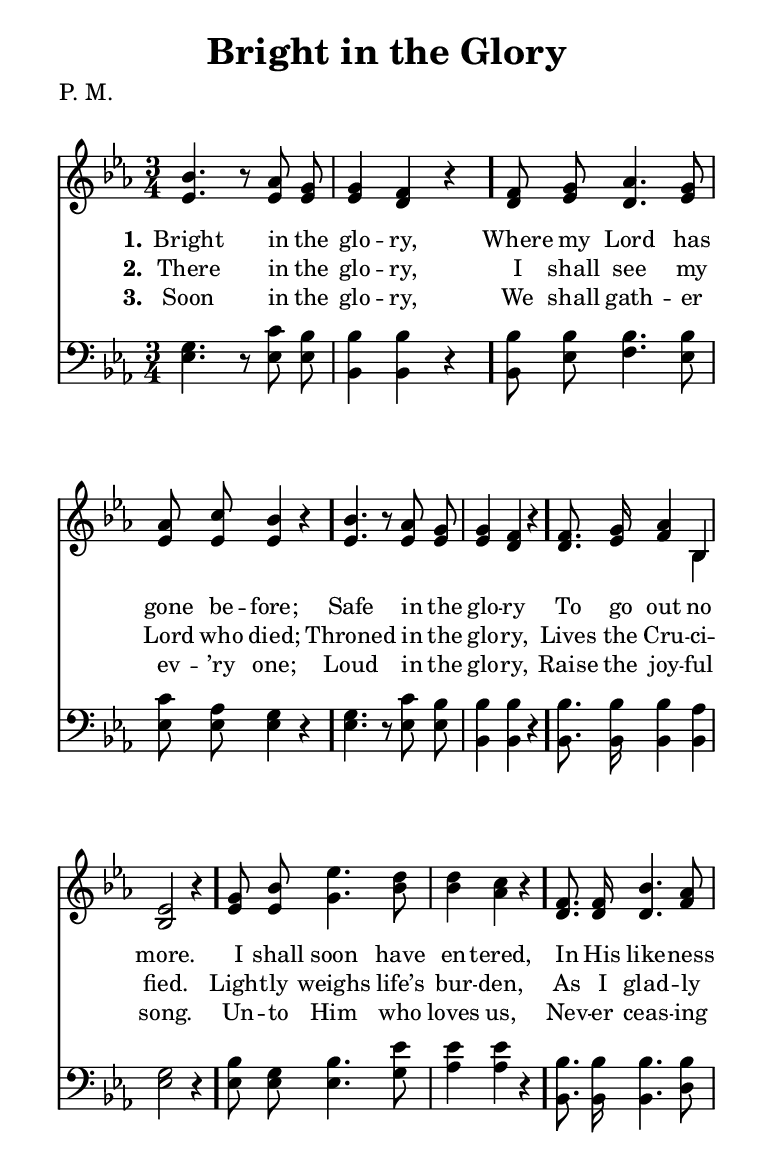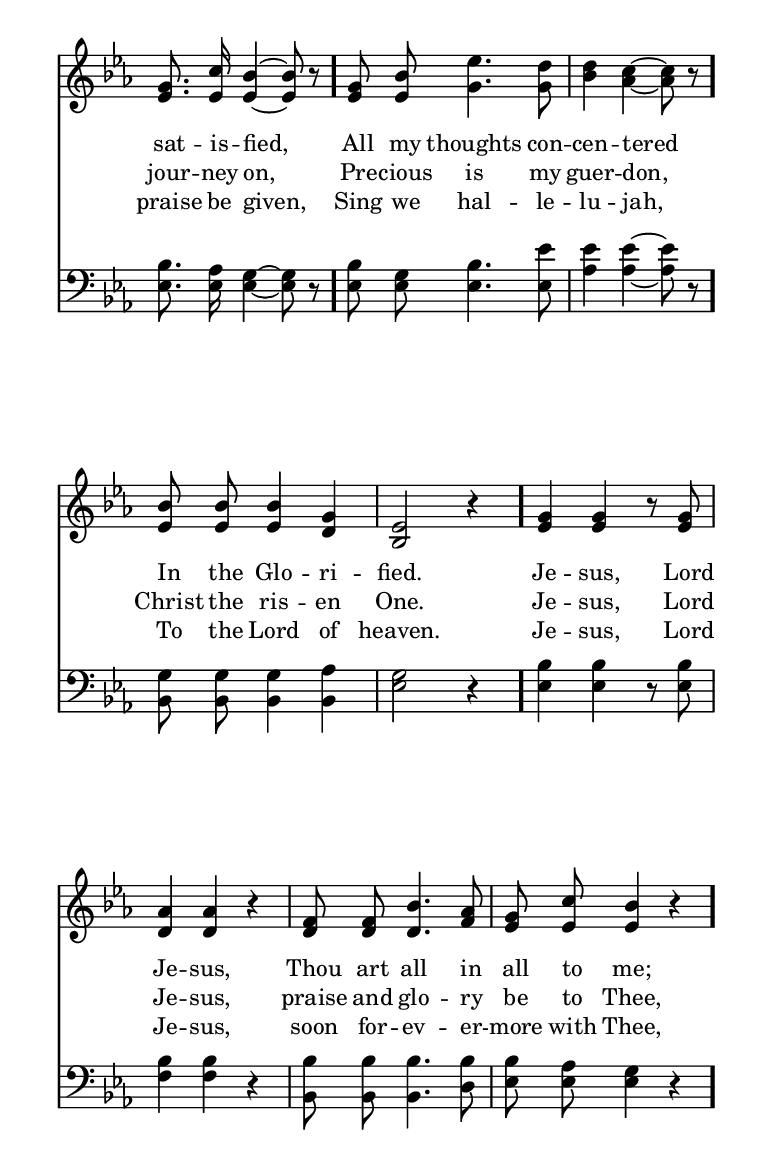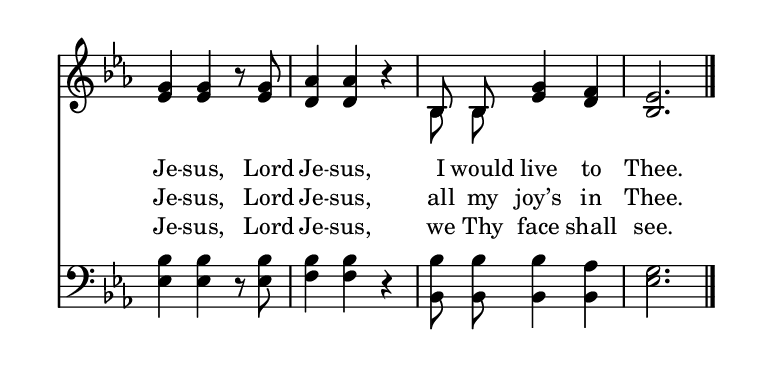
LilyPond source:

\include "common/global.ily"
\paper {
  \include "common/paper.ily"
}

\header{
  hymnnumber = "209"
  title = "Bright in the Glory"
  tunename = ""
  meter = "P. M."
  poet = ""
  composer = ""
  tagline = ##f
}

patternAA = { c4. c8 c8 c | c4 c c | }
patternAB = { c8 c c4. c8 | c8 c c4 c | }
patternAC = \patternAA
patternAD = { c8. c16 c4 c, | c2 c4 | }

patternBA = { c8 c c4. c8 | c4 c c | }
patternBB = { c,8. c16 c4. c8 | c8. c16 c4 ~ c8 c | }
patternBC = { c8 c c4. c8 | c4 c ~ c8 c | }
patternBD = { c8 c c4 c | c2 c4 | }

patternCA = { c4 c c8 c | c4 c c | }
patternCB = { c8 c c4. c8 | c c c4 c | }
patternCC = \patternCA
patternCD = { c,8 c c'4 c | c2. | }

global = {
  \include "common/overrides.ily"
  \override Staff.TimeSignature.style = #'numbered
  \time 3/4
  \override Score.MetronomeMark.transparent = ##t % hide all fermata changes too
  \tempo 4=80
  \key ees \major
  \autoBeamOff
}

notesSoprano = {
\global
\relative c'' {

  bes4. r8 aes8 g | g4 f r |
  f8 g aes4. g8 | aes8 c bes4 r |
  bes4. r8 aes8 g | g4 f r |
  f8. g16 aes4 bes, | ees2 r4 |

  g8 bes ees4. d8 | d4 c r |
  f,8. f16 bes4. aes8 | g8. c16 bes4 ~ bes8 r |
  g8 bes ees4. d8 | d4 c ~ c8 r |
  bes8 bes bes4 g | ees2 r4 |

  g4 g r8 g | aes4 aes r |
  f8 f bes4. aes8 | g c bes4 r |
  g4 g r8 g | aes4 aes r |
  bes,8 bes g'4 f | ees2. |

  \bar "|."

}
}

notesAlto = {
\global
\relative e' {

  \changePitch \patternAA { ees r ees ees | ees d r }
  \changePitch \patternAB { d ees d ees | ees ees ees r }
  \changePitch \patternAC { ees r ees ees | ees d r }
  \changePitch \patternAD { d ees f bes, | bes r }

  \changePitch \patternBA { ees ees g bes | bes aes r }
  \changePitch \patternBB { d, d d f | ees ees ees ees r }
  \changePitch \patternBC { ees ees g g | bes aes aes r }
  \changePitch \patternBD { ees ees ees d | bes r }

  \changePitch \patternCA { ees ees r ees | d d r }
  \changePitch \patternCB { d d d f | ees ees ees r }
  \changePitch \patternCC { ees ees r ees | d d r }
  \changePitch \patternCD { bes bes ees d | bes }

}
}

notesTenor = {
\global
\relative a {

  \changePitch \patternAA { g r c bes | bes bes r }
  \changePitch \patternAB { bes bes bes bes | c aes g r }
  \changePitch \patternAC { g r c bes | bes bes r }
  \changePitch \patternAD { bes bes bes aes | g r }

  \changePitch \patternBA { bes g bes ees | ees ees r }
  \changePitch \patternBB { bes bes bes bes | bes aes g g r }
  \changePitch \patternBC { bes g bes ees | ees ees ees r }
  \changePitch \patternBD { g, g g aes | g r }

  \changePitch \patternCA { bes bes r bes | bes bes r }
  \changePitch \patternCB { bes bes bes bes | bes aes g r }
  \changePitch \patternCC { bes bes r bes | bes bes r }
  \changePitch \patternCD { bes bes bes aes | g }

}
}

notesBass = {
\global
\relative f {

  \changePitch \patternAA { ees r ees ees | bes bes r }
  \changePitch \patternAB { bes ees f ees | ees ees ees r }
  \changePitch \patternAC { ees r ees ees | bes bes r }
  \changePitch \patternAD { bes bes bes bes | ees r }

  \changePitch \patternBA { ees ees ees g | aes aes r }
  \changePitch \patternBB { bes, bes bes d | ees ees ees ees r }
  \changePitch \patternBC { ees ees ees ees aes aes aes r }
  \changePitch \patternBD { bes, bes bes bes | ees r }

  \changePitch \patternCA { ees ees r ees | f f r }
  \changePitch \patternCB { bes, bes bes d | ees ees ees r }
  \changePitch \patternCC { ees ees r ees | f f r }
  \changePitch \patternCD { bes, bes bes bes | ees }

}
}

wordsA = \lyricmode {
\set stanza = "1."

Bright in the glo -- ry, \bar "."
Where my Lord has gone be -- fore; \bar "."
Safe in the glo -- ry \bar "."
To go out no more. \bar "."
I shall soon have en -- tered, \bar "."
In His like -- ness sat -- is -- fied, \bar "."
All my thoughts con -- cen -- tered \bar "."
In the Glo -- ri -- fied. \bar "."
Je -- sus, Lord Je -- sus, Thou art all in all to me; \bar "."
Je -- sus, Lord Je -- sus, I would live to Thee. \bar "."

}

wordsB = \lyricmode {
\set stanza = "2."

There in the glo -- ry,
I shall see my Lord who died;
Throned in the glo -- ry,
Lives the Cru -- ci -- fied.
Light -- ly weighs life’s bur -- den,
As I glad -- ly jour -- ney on,
Pre -- cious is my guer -- don,
Christ the ris -- en One.
Je -- sus, Lord Je -- sus, praise and glo -- ry be to Thee,
Je -- sus, Lord Je -- sus, all my joy’s in Thee.

}

wordsC = \lyricmode {
\set stanza = "3."

Soon in the glo -- ry,
We shall gath -- er ev -- ’ry one;
Loud in the glo -- ry,
Raise the joy -- ful song.
Un -- to Him who loves us,
Nev -- er ceas -- ing praise be given,
Sing we hal -- le -- lu -- jah,
To the Lord of heaven.
Je -- sus, Lord Je -- sus, soon for -- ev -- er -- more with Thee,
Je -- sus, Lord Je -- sus, we Thy face shall see.

}

\score {
  \context ChoirStaff <<
    \context Staff = upper <<
      \set Staff.autoBeaming = ##f
      \set ChoirStaff.systemStartDelimiter = #'SystemStartBar
      \set ChoirStaff.printPartCombineTexts = ##f
      \partcombine #'(2 . 9) \notesSoprano \notesAlto
      \context NullVoice = sopranos { \voiceOne << \notesSoprano >> }
      \context NullVoice = altos { \voiceTwo << \notesAlto >> }
      \context Lyrics = one   \lyricsto sopranos \wordsA
      \context Lyrics = two   \lyricsto sopranos \wordsB
      \context Lyrics = three \lyricsto sopranos \wordsC
    >>
    \context Staff = men <<
      \set Staff.autoBeaming = ##f
      \clef bass
      \set ChoirStaff.printPartCombineTexts = ##f
      \partcombine #'(2 . 9) \notesTenor \notesBass
      \context NullVoice = tenors { \voiceOne << \notesTenor >> }
      \context NullVoice = basses { \voiceTwo << \notesBass >> }
    >>
  >>
  \layout {
    \include "common/layout.ily"
  }
  \midi{
    \include "common/midi.ily"
  }
}

\version "2.19.49"  % necessary for upgrading to future LilyPond versions.

% vi:set et ts=2 sw=2 ai nocindent syntax=lilypond:
